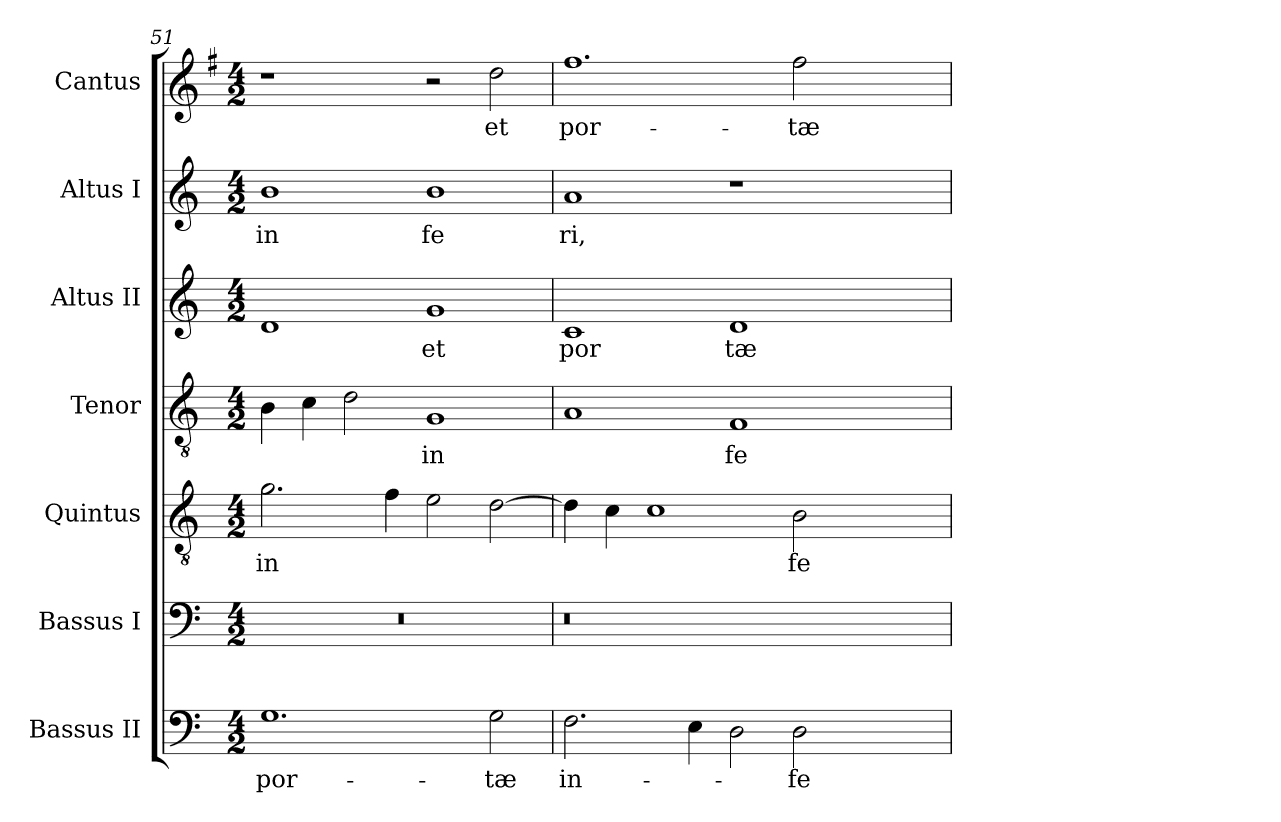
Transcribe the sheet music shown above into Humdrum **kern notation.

**kern	**text	**kern	**kern	**text	**kern	**text	**kern	**text	**kern	**text	**kern	**text
*part7	*part7	*part6	*part5	*part5	*part4	*part4	*part3	*part3	*part2	*part2	*part1	*part1
*staff7	*staff7	*staff6	*staff5	*staff5	*staff4	*staff4	*staff3	*staff3	*staff2	*staff2	*staff1	*staff1
*I"Bassus II	*	*I"Bassus I	*I"Quintus	*	*I"Tenor	*	*I"Altus II	*	*I"Altus I	*	*I"Cantus	*
*clefF4	*	*clefF4	*clefGv2	*	*clefGv2	*	*clefG2	*	*clefG2	*	*clefG2	*
*	*	*	*	*	*	*	*	*	*	*	*ITrd-3c-5	*
*	*	*	*	*	*	*	*	*	*	*	*k[]	*
*	*	*	*	*	*	*	*	*	*	*	*C:	*
*M4/2	*	*M4/2	*M4/2	*	*M4/2	*	*M4/2	*	*M4/2	*	*M4/2	*
=51	=51	=51	=51	=51	=51	=51	=51	=51	=51	=51	=51	=51
!	!LO:LY:b:cj	!	!	!LO:LY:b:cj	!	!	!	!	!	!LO:LY:b:cj	!	!
1.G	por-	0r	2.g\	in	4B\	.	1d	.	1b	in	1r	.
.	.	.	.	.	4c\	.	.	.	.	.	.	.
.	.	.	.	.	2d\	.	.	.	.	.	.	.
.	.	.	4f\	.	.	.	.	.	.	.	.	.
!	!	!	!	!	!	!LO:LY:b:cj	!	!LO:LY:b:cj	!	!LO:LY:b:cj	!	!
.	.	.	2e\	.	1G	in	1g	et	1b	fe	2r	.
!	!LO:LY:b:cj	!	!	!	!	!	!	!	!	!	!	!LO:LY:b:cj
2G\	-tæ	.	[>2d\	.	.	.	.	.	.	.	2gg\	et
=52	=52	=52	=52	=52	=52	=52	=52	=52	=52	=52	=52	=52
!	!LO:LY:b:cj	!	!	!	!	!	!	!LO:LY:b:cj	!	!LO:LY:b:cj	!	!LO:LY:b:cj
2.F\	in-	0r	4d\]	.	1A	.	1c	por	1a	ri,	1.bb	por-
.	.	.	4c\	.	.	.	.	.	.	.	.	.
.	.	.	1c	.	.	.	.	.	.	.	.	.
4E\	.	.	.	.	.	.	.	.	.	.	.	.
!	!	!	!	!	!	!LO:LY:b:cj	!	!LO:LY:b:cj	!LO:N:vis=1	!	!	!
2D\	.	.	.	.	1F	fe	1d	tæ	0r	.	.	.
!	!LO:LY:b:cj	!	!	!LO:LY:b:cj	!	!	!	!	!	!	!	!LO:LY:b:cj
2D\	-fe-	.	2B\	fe	.	.	.	.	.	.	2bb\	-tæ
1ryy	.	1ryy	1ryy	.	1ryy	.	1ryy	.	.	.	1ryy	.
=	=	=	=	=	=	=	=	=	=	=	=	=
*-	*-	*-	*-	*-	*-	*-	*-	*-	*-	*-	*-	*-
